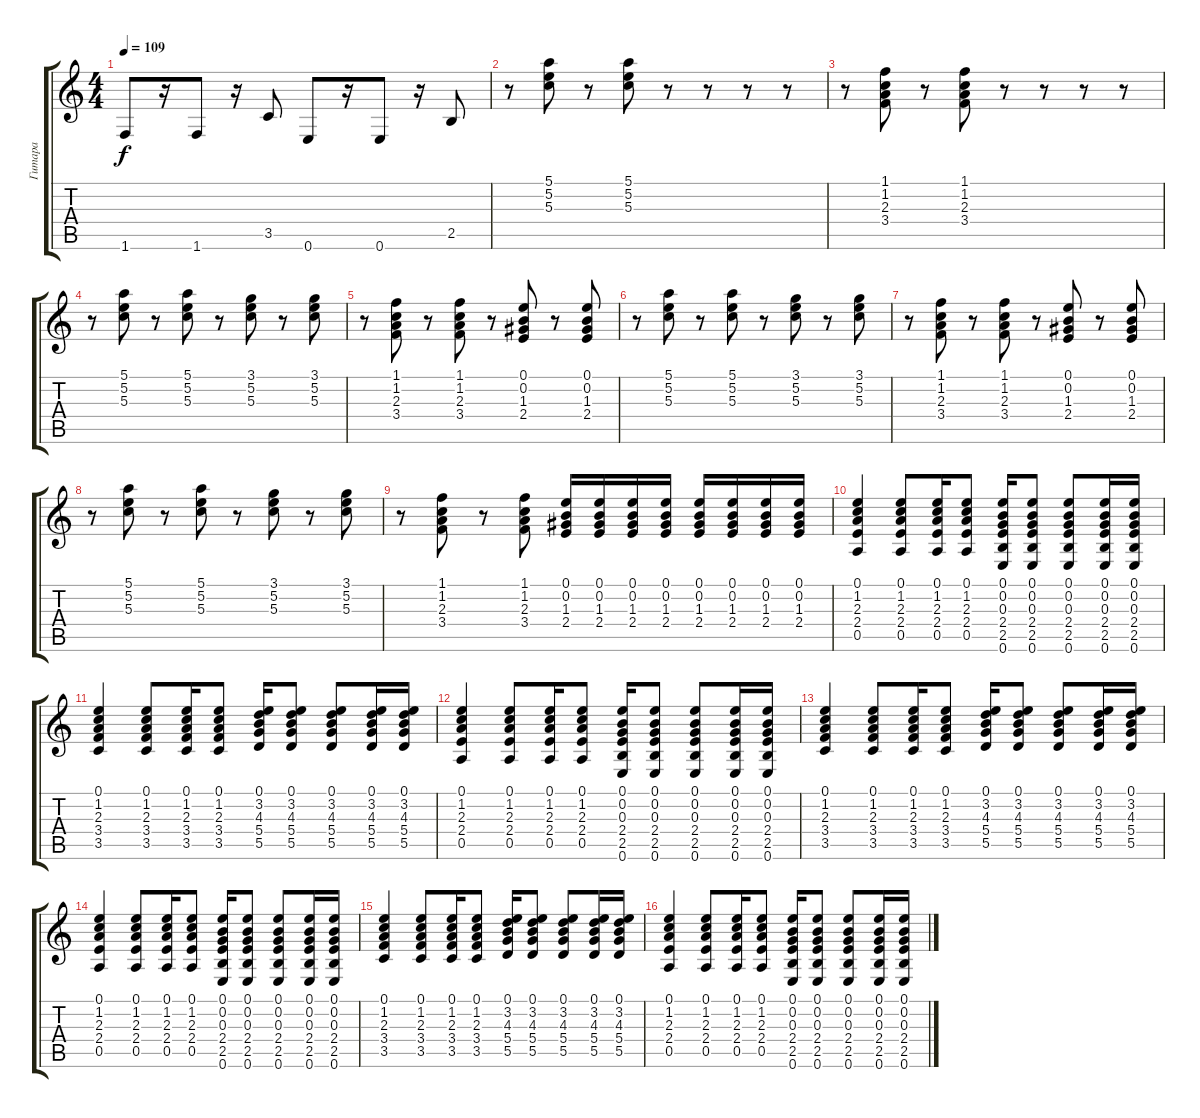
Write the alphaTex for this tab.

\track ("Гитара" "Гитара") {instrument acousticguitarsteel}
\staff {score tabs}
\tuning (E4 B3 G3 D3 A2 E2) {hide}
\ts (4 4)
\tempo 109
\clef g2
\ks c
1.6.8{dy f} r.16 1.6.8 r.16 3.5.8 0.6.8 r.16 0.6.8 r.16 2.5.8 |
r.8 (5.1 5.2 5.3).8 r.8 (5.1 5.2 5.3).8 r.8 r.8 r.8 r.8 |
r.8 (1.1 1.2 2.3 3.4).8 r.8 (1.1 1.2 2.3 3.4).8 r.8 r.8 r.8 r.8 |
r.8 (5.1 5.2 5.3).8 r.8 (5.1 5.2 5.3).8 r.8 (3.1 5.2 5.3).8 r.8 (3.1 5.2 5.3).8 |
r.8 (1.1 1.2 2.3 3.4).8 r.8 (1.1 1.2 2.3 3.4).8 r.8 (0.1 0.2 1.3 2.4).8 r.8 (0.1 0.2 1.3 2.4).8 |
r.8 (5.1 5.2 5.3).8 r.8 (5.1 5.2 5.3).8 r.8 (3.1 5.2 5.3).8 r.8 (3.1 5.2 5.3).8 |
r.8 (1.1 1.2 2.3 3.4).8 r.8 (1.1 1.2 2.3 3.4).8 r.8 (0.1 0.2 1.3 2.4).8 r.8 (0.1 0.2 1.3 2.4).8 |
r.8 (5.1 5.2 5.3).8 r.8 (5.1 5.2 5.3).8 r.8 (3.1 5.2 5.3).8 r.8 (3.1 5.2 5.3).8 |
r.8 (1.1 1.2 2.3 3.4).8 r.8 (1.1 1.2 2.3 3.4).8 (0.1 0.2 1.3 2.4).16 (0.1 0.2 1.3 2.4).16 (0.1 0.2 1.3 2.4).16 (0.1 0.2 1.3 2.4).16 (0.1 0.2 1.3 2.4).16 (0.1 0.2 1.3 2.4).16 (0.1 0.2 1.3 2.4).16 (0.1 0.2 1.3 2.4).16 |
(0.1 1.2 2.3 2.4 0.5).4 (0.1 1.2 2.3 2.4 0.5).8 (0.1 1.2 2.3 2.4 0.5).16 (0.1 1.2 2.3 2.4 0.5).8 (0.1 0.2 0.3 2.4 2.5 0.6).16 (0.1 0.2 0.3 2.4 2.5 0.6).8 (0.1 0.2 0.3 2.4 2.5 0.6).8 (0.1 0.2 0.3 2.4 2.5 0.6).16 (0.1 0.2 0.3 2.4 2.5 0.6).16 |
(0.1 1.2 2.3 3.4 3.5).4 (0.1 1.2 2.3 3.4 3.5).8 (0.1 1.2 2.3 3.4 3.5).16 (0.1 1.2 2.3 3.4 3.5).8 (0.1 3.2 4.3 5.4 5.5).16 (0.1 3.2 4.3 5.4 5.5).8 (0.1 3.2 4.3 5.4 5.5).8 (0.1 3.2 4.3 5.4 5.5).16 (0.1 3.2 4.3 5.4 5.5).16 |
(0.1 1.2 2.3 2.4 0.5).4 (0.1 1.2 2.3 2.4 0.5).8 (0.1 1.2 2.3 2.4 0.5).16 (0.1 1.2 2.3 2.4 0.5).8 (0.1 0.2 0.3 2.4 2.5 0.6).16 (0.1 0.2 0.3 2.4 2.5 0.6).8 (0.1 0.2 0.3 2.4 2.5 0.6).8 (0.1 0.2 0.3 2.4 2.5 0.6).16 (0.1 0.2 0.3 2.4 2.5 0.6).16 |
(0.1 1.2 2.3 3.4 3.5).4 (0.1 1.2 2.3 3.4 3.5).8 (0.1 1.2 2.3 3.4 3.5).16 (0.1 1.2 2.3 3.4 3.5).8 (0.1 3.2 4.3 5.4 5.5).16 (0.1 3.2 4.3 5.4 5.5).8 (0.1 3.2 4.3 5.4 5.5).8 (0.1 3.2 4.3 5.4 5.5).16 (0.1 3.2 4.3 5.4 5.5).16 |
(0.1 1.2 2.3 2.4 0.5).4 (0.1 1.2 2.3 2.4 0.5).8 (0.1 1.2 2.3 2.4 0.5).16 (0.1 1.2 2.3 2.4 0.5).8 (0.1 0.2 0.3 2.4 2.5 0.6).16 (0.1 0.2 0.3 2.4 2.5 0.6).8 (0.1 0.2 0.3 2.4 2.5 0.6).8 (0.1 0.2 0.3 2.4 2.5 0.6).16 (0.1 0.2 0.3 2.4 2.5 0.6).16 |
(0.1 1.2 2.3 3.4 3.5).4 (0.1 1.2 2.3 3.4 3.5).8 (0.1 1.2 2.3 3.4 3.5).16 (0.1 1.2 2.3 3.4 3.5).8 (0.1 3.2 4.3 5.4 5.5).16 (0.1 3.2 4.3 5.4 5.5).8 (0.1 3.2 4.3 5.4 5.5).8 (0.1 3.2 4.3 5.4 5.5).16 (0.1 3.2 4.3 5.4 5.5).16 |
(0.1 1.2 2.3 2.4 0.5).4 (0.1 1.2 2.3 2.4 0.5).8 (0.1 1.2 2.3 2.4 0.5).16 (0.1 1.2 2.3 2.4 0.5).8 (0.1 0.2 0.3 2.4 2.5 0.6).16 (0.1 0.2 0.3 2.4 2.5 0.6).8 (0.1 0.2 0.3 2.4 2.5 0.6).8 (0.1 0.2 0.3 2.4 2.5 0.6).16 (0.1 0.2 0.3 2.4 2.5 0.6).16
